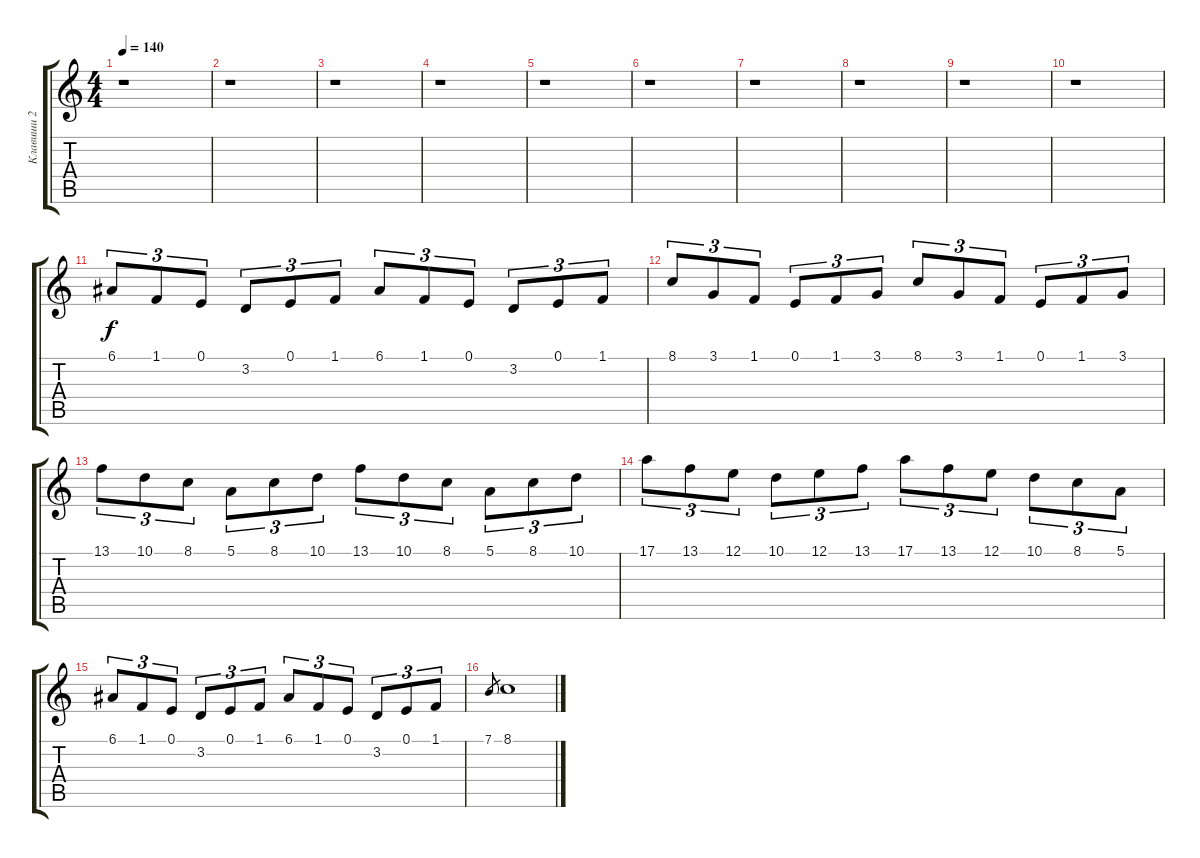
\track ("Клавиши 2" "Клавиши 2") {instrument pad1newage}
\staff {score tabs}
\tuning (E4 B3 G3 D3 A2 E2) {hide}
\ts (4 4)
\tempo 140
\clef g2
\ks c
r.1{dy f} |
r.1 |
r.1 |
r.1 |
r.1 |
r.1 |
r.1 |
r.1 |
r.1 |
r.1 |
6.1.8{tu (3 2) instrument lead1square} 1.1.8{tu (3 2)} 0.1.8{tu (3 2)} 3.2.8{tu (3 2)} 0.1.8{tu (3 2)} 1.1.8{tu (3 2)} 6.1.8{tu (3 2)} 1.1.8{tu (3 2)} 0.1.8{tu (3 2)} 3.2.8{tu (3 2)} 0.1.8{tu (3 2)} 1.1.8{tu (3 2)} |
8.1.8{tu (3 2)} 3.1.8{tu (3 2)} 1.1.8{tu (3 2)} 0.1.8{tu (3 2)} 1.1.8{tu (3 2)} 3.1.8{tu (3 2)} 8.1.8{tu (3 2)} 3.1.8{tu (3 2)} 1.1.8{tu (3 2)} 0.1.8{tu (3 2)} 1.1.8{tu (3 2)} 3.1.8{tu (3 2)} |
13.1.8{tu (3 2)} 10.1.8{tu (3 2)} 8.1.8{tu (3 2)} 5.1.8{tu (3 2)} 8.1.8{tu (3 2)} 10.1.8{tu (3 2)} 13.1.8{tu (3 2)} 10.1.8{tu (3 2)} 8.1.8{tu (3 2)} 5.1.8{tu (3 2)} 8.1.8{tu (3 2)} 10.1.8{tu (3 2)} |
17.1.8{tu (3 2)} 13.1.8{tu (3 2)} 12.1.8{tu (3 2)} 10.1.8{tu (3 2)} 12.1.8{tu (3 2)} 13.1.8{tu (3 2)} 17.1.8{tu (3 2)} 13.1.8{tu (3 2)} 12.1.8{tu (3 2)} 10.1.8{tu (3 2)} 8.1.8{tu (3 2)} 5.1.8{tu (3 2)} |
6.1.8{tu (3 2)} 1.1.8{tu (3 2)} 0.1.8{tu (3 2)} 3.2.8{tu (3 2)} 0.1.8{tu (3 2)} 1.1.8{tu (3 2)} 6.1.8{tu (3 2)} 1.1.8{tu (3 2)} 0.1.8{tu (3 2)} 3.2.8{tu (3 2)} 0.1.8{tu (3 2)} 1.1.8{tu (3 2)} |
7.1.8{gr} 8.1.1
